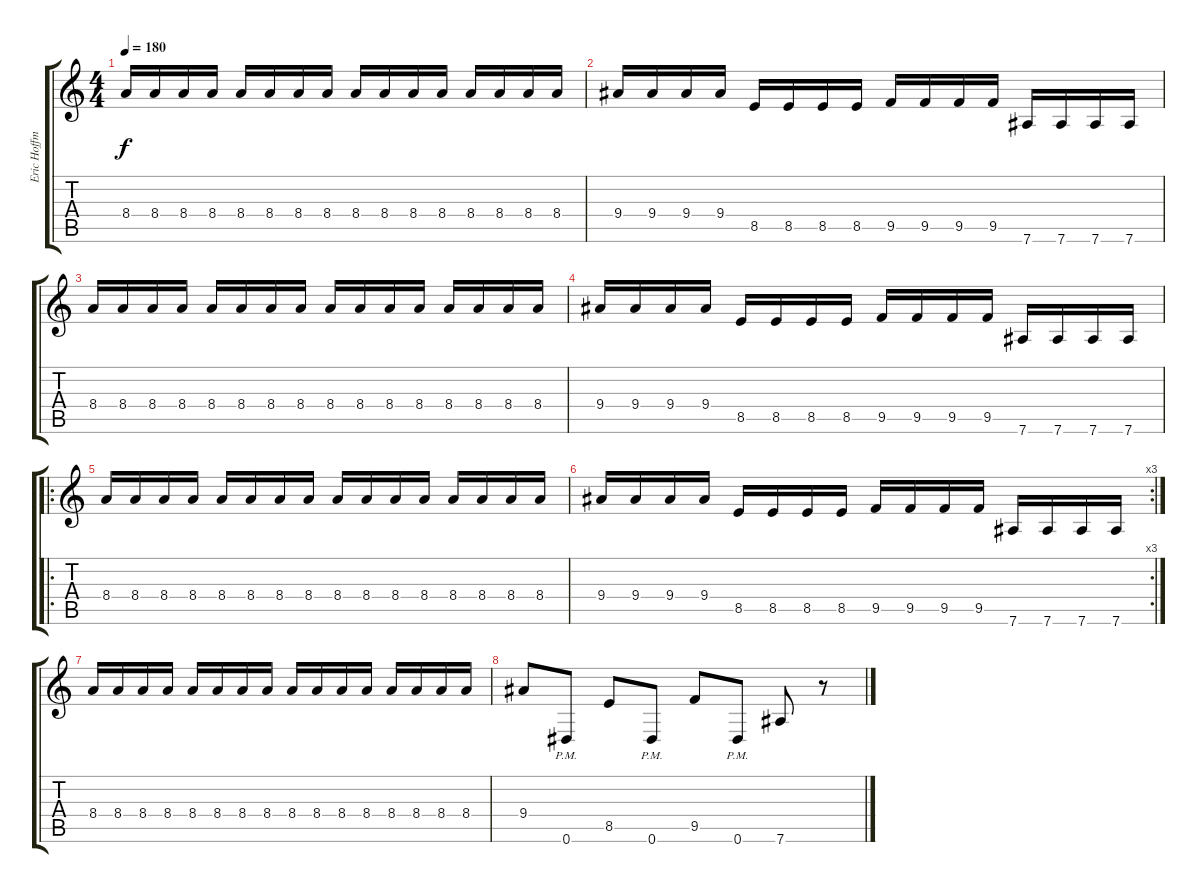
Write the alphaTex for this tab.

\track ("Eric Hoffman" "Eric Hoffm") {instrument distortionguitar}
\staff {score tabs}
\tuning (Eb4 Bb3 Gb3 Db3 Ab2 Eb2) {hide}
\ts (4 4)
\tempo 180
\clef g2
\ks c
8.4.16{dy f} 8.4.16 8.4.16 8.4.16 8.4.16 8.4.16 8.4.16 8.4.16 8.4.16 8.4.16 8.4.16 8.4.16 8.4.16 8.4.16 8.4.16 8.4.16 |
9.4.16 9.4.16 9.4.16 9.4.16 8.5.16 8.5.16 8.5.16 8.5.16 9.5.16 9.5.16 9.5.16 9.5.16 7.6.16 7.6.16 7.6.16 7.6.16 |
8.4.16 8.4.16 8.4.16 8.4.16 8.4.16 8.4.16 8.4.16 8.4.16 8.4.16 8.4.16 8.4.16 8.4.16 8.4.16 8.4.16 8.4.16 8.4.16 |
9.4.16 9.4.16 9.4.16 9.4.16 8.5.16 8.5.16 8.5.16 8.5.16 9.5.16 9.5.16 9.5.16 9.5.16 7.6.16 7.6.16 7.6.16 7.6.16 |
\ro
8.4.16 8.4.16 8.4.16 8.4.16 8.4.16 8.4.16 8.4.16 8.4.16 8.4.16 8.4.16 8.4.16 8.4.16 8.4.16 8.4.16 8.4.16 8.4.16 |
\rc 3
9.4.16 9.4.16 9.4.16 9.4.16 8.5.16 8.5.16 8.5.16 8.5.16 9.5.16 9.5.16 9.5.16 9.5.16 7.6.16 7.6.16 7.6.16 7.6.16 |
8.4.16 8.4.16 8.4.16 8.4.16 8.4.16 8.4.16 8.4.16 8.4.16 8.4.16 8.4.16 8.4.16 8.4.16 8.4.16 8.4.16 8.4.16 8.4.16 |
9.4.8 0.6{pm}.8 8.5.8 0.6{pm}.8 9.5.8 0.6{pm}.8 7.6.8 r.8
